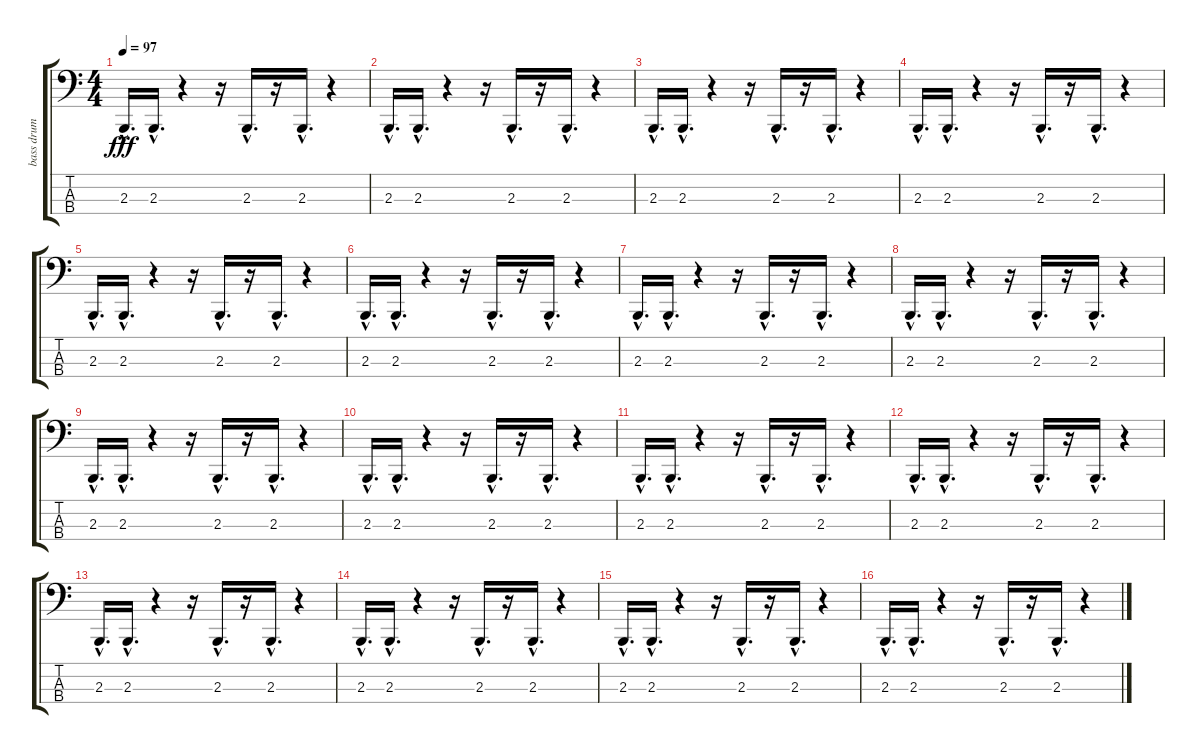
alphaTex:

\track ("bass drum" "bass drum") {instrument drawbarorgan}
\staff {score tabs}
\tuning (G2 D2 A1 E1) {hide}
\ts (4 4)
\tempo 97
\clef f4
\ks c
2.3{hac}.16{d dy fff} 2.3{hac}.16{d} r.4 r.16 2.3{hac}.16{d} r.16 2.3{hac}.16{d} r.4 |
2.3{hac}.16{d} 2.3{hac}.16{d} r.4 r.16 2.3{hac}.16{d} r.16 2.3{hac}.16{d} r.4 |
2.3{hac}.16{d} 2.3{hac}.16{d} r.4 r.16 2.3{hac}.16{d} r.16 2.3{hac}.16{d} r.4 |
2.3{hac}.16{d} 2.3{hac}.16{d} r.4 r.16 2.3{hac}.16{d} r.16 2.3{hac}.16{d} r.4 |
2.3{hac}.16{d} 2.3{hac}.16{d} r.4 r.16 2.3{hac}.16{d} r.16 2.3{hac}.16{d} r.4 |
2.3{hac}.16{d} 2.3{hac}.16{d} r.4 r.16 2.3{hac}.16{d} r.16 2.3{hac}.16{d} r.4 |
2.3{hac}.16{d} 2.3{hac}.16{d} r.4 r.16 2.3{hac}.16{d} r.16 2.3{hac}.16{d} r.4 |
2.3{hac}.16{d} 2.3{hac}.16{d} r.4 r.16 2.3{hac}.16{d} r.16 2.3{hac}.16{d} r.4 |
2.3{hac}.16{d} 2.3{hac}.16{d} r.4 r.16 2.3{hac}.16{d} r.16 2.3{hac}.16{d} r.4 |
2.3{hac}.16{d} 2.3{hac}.16{d} r.4 r.16 2.3{hac}.16{d} r.16 2.3{hac}.16{d} r.4 |
2.3{hac}.16{d} 2.3{hac}.16{d} r.4 r.16 2.3{hac}.16{d} r.16 2.3{hac}.16{d} r.4 |
2.3{hac}.16{d} 2.3{hac}.16{d} r.4 r.16 2.3{hac}.16{d} r.16 2.3{hac}.16{d} r.4 |
2.3{hac}.16{d} 2.3{hac}.16{d} r.4 r.16 2.3{hac}.16{d} r.16 2.3{hac}.16{d} r.4 |
2.3{hac}.16{d} 2.3{hac}.16{d} r.4 r.16 2.3{hac}.16{d} r.16 2.3{hac}.16{d} r.4 |
2.3{hac}.16{d} 2.3{hac}.16{d} r.4 r.16 2.3{hac}.16{d} r.16 2.3{hac}.16{d} r.4 |
2.3{hac}.16{d} 2.3{hac}.16{d} r.4 r.16 2.3{hac}.16{d} r.16 2.3{hac}.16{d} r.4
